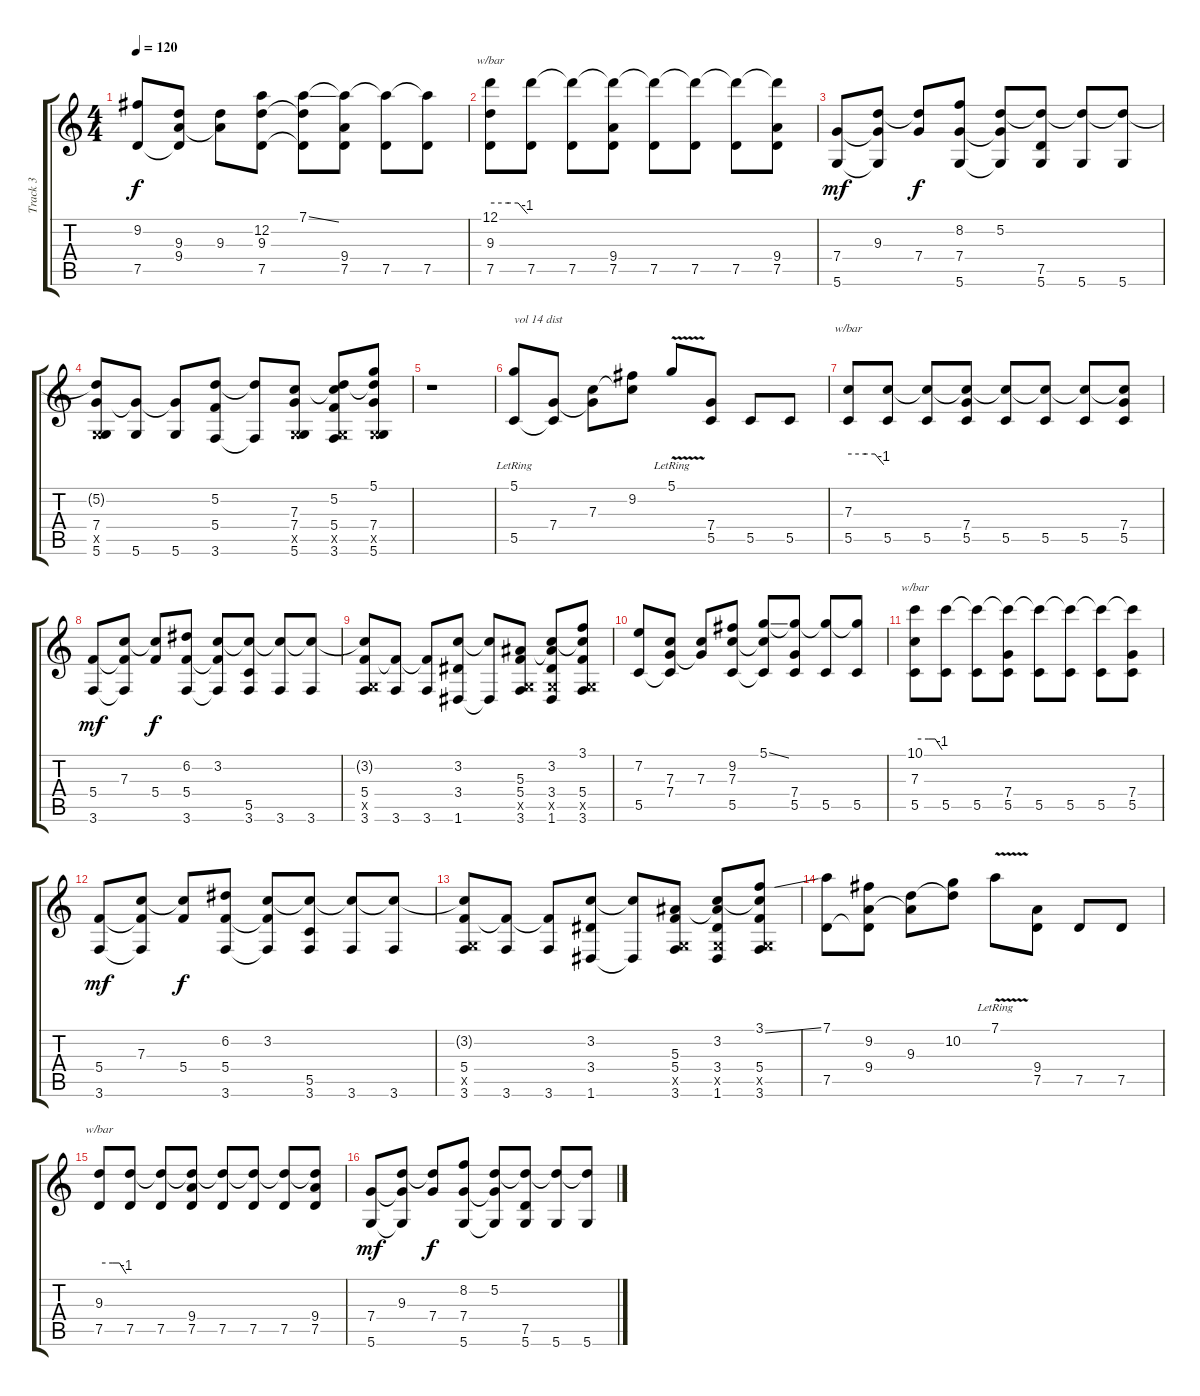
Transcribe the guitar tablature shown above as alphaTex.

\track ("Track 3" "Track 3") {instrument electricguitarjazz}
\staff {score tabs}
\tuning (D4 A3 F3 C3 G2 D2) {hide}
\ts (4 4)
\tempo 120
\clef g2
\ks c
(9.2 7.5).8{dy f} (9.3 9.4 7.5{t}).8 (9.3 9.4{t}).8 (12.2 9.3 7.5).8 (7.1{ss} 9.3{t} 7.5{t}).8 (7.1{t} 9.4 7.5).8 (7.1{t} 7.5).8 (7.1{t} 7.5).8 |
(12.1 9.3 7.5).8{tbe (custom default 0 0 30 0 45 0 60 -4)} (12.1{t} 7.5).8 (12.1{t} 7.5).8 (12.1{t} 9.4 7.5).8 (12.1{t} 7.5).8 (12.1{t} 7.5).8 (12.1{t} 7.5).8 (12.1{t} 9.4 7.5).8 |
(7.4 5.6).8{dy mf} (9.3 7.4{t} 5.6{t}).8 (9.3{t} 7.4).8{dy f} (8.2 7.4 5.6).8 (5.2 7.4{t} 5.6{t}).8 (5.2{t} 7.5 5.6).8 (5.2{t} 5.6).8 (5.2{t} 5.6).8 |
(5.2{t} 7.4 0.5{x} 5.6).8 (7.4{t} 5.6).8 (7.4{t} 5.6).8 (5.2 5.4 3.6).8 (5.2{t} 3.6{t}).8 (7.3 7.4 0.5{x} 5.6).8 (5.2 7.3{t} 5.4 0.5{x} 3.6).8 (5.1 5.2{t} 7.4 0.5{x} 5.6).8 |
r.1 |
(5.1{lr} 5.5).8{txt "vol 14 dist" volume 10} (7.4 5.5{t}).8 (7.3 7.4{t}).8 (9.2 7.3{t}).8 5.1{v lr}.8 (7.4 5.5).8 5.5.8 5.5.8 |
(7.3 5.5).8{tbe (custom default 0 0 30 0 45 0 60 -4)} (7.3{t} 5.5).8 (7.3{t} 5.5).8 (7.3{t} 7.4 5.5).8 (7.3{t} 5.5).8 (7.3{t} 5.5).8 (7.3{t} 5.5).8 (7.3{t} 7.4 5.5).8 |
(5.4 3.6).8{dy mf} (7.3 5.4{t} 3.6{t}).8 (7.3{t} 5.4).8{dy f} (6.2 5.4 3.6).8 (3.2 5.4{t} 3.6{t}).8 (3.2{t} 5.5 3.6).8 (3.2{t} 3.6).8 (3.2{t} 3.6).8 |
(3.2{t} 5.4 0.5{x} 3.6).8 (5.4{t} 3.6).8 (5.4{t} 3.6).8 (3.2 3.4 1.6).8 (3.2{t} 1.6{t}).8 (5.3 5.4 0.5{x} 3.6).8 (3.2 5.3{t} 3.4 0.5{x} 1.6).8 (3.1 3.2{t} 5.4 0.5{x} 3.6).8 |
(7.2 5.5).8{volume 6} (7.3 7.4 5.5{t}).8 (7.3 7.4{t}).8 (9.2 7.3 5.5).8 (5.1{ss} 7.3{t} 5.5{t}).8 (5.1{t} 7.4 5.5).8 (5.1{t} 5.5).8 (5.1{t} 5.5).8 |
(10.1 7.3 5.5).8{tbe (custom default 0 0 30 0 45 0 60 -4)} (10.1{t} 5.5).8 (10.1{t} 5.5).8 (10.1{t} 7.4 5.5).8 (10.1{t} 5.5).8 (10.1{t} 5.5).8 (10.1{t} 5.5).8 (10.1{t} 7.4 5.5).8 |
(5.4 3.6).8{dy mf} (7.3 5.4{t} 3.6{t}).8 (7.3{t} 5.4).8{dy f} (6.2 5.4 3.6).8 (3.2 5.4{t} 3.6{t}).8 (3.2{t} 5.5 3.6).8 (3.2{t} 3.6).8 (3.2{t} 3.6).8 |
(3.2{t} 5.4 0.5{x} 3.6).8 (5.4{t} 3.6).8 (5.4{t} 3.6).8 (3.2 3.4 1.6).8 (3.2{t} 1.6{t}).8 (5.3 5.4 0.5{x} 3.6).8 (3.2 5.3{t} 3.4 0.5{x} 1.6).8 (3.1{ss} 3.2{t} 5.4 0.5{x} 3.6).8 |
(7.1 7.5).8{volume 2} (9.2 9.4 7.5{t}).8 (9.3 9.4{t}).8 (10.2 9.3{t}).8 7.1{v lr}.8 (9.4 7.5).8 7.5.8 7.5.8 |
(9.3 7.5).8{tbe (custom default 0 0 30 0 45 0 60 -4)} (9.3{t} 7.5).8 (9.3{t} 7.5).8 (9.3{t} 9.4 7.5).8 (9.3{t} 7.5).8 (9.3{t} 7.5).8 (9.3{t} 7.5).8 (9.3{t} 9.4 7.5).8 |
(7.4 5.6).8{dy mf} (9.3 7.4{t} 5.6{t}).8 (9.3{t} 7.4).8{dy f} (8.2 7.4 5.6).8 (5.2 7.4{t} 5.6{t}).8 (5.2{t} 7.5 5.6).8 (5.2{t} 5.6).8 (5.2{t} 5.6).8
